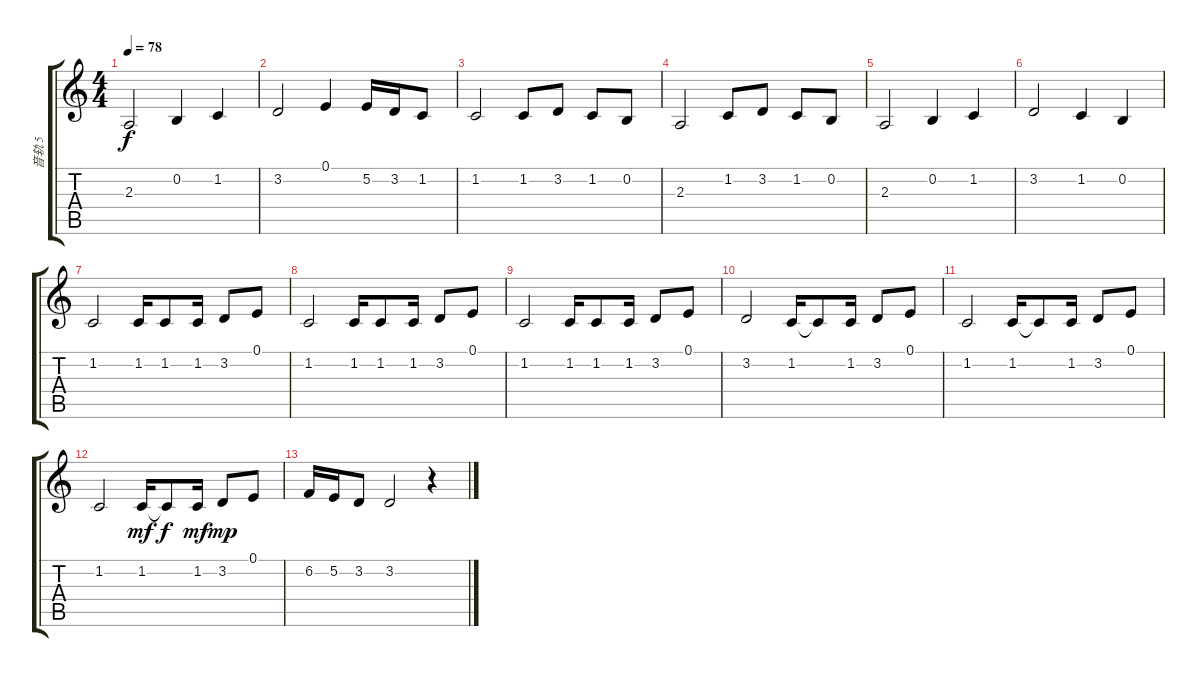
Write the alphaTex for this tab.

\track ("音轨 5" "音轨 5") {instrument lead2sawtooth}
\staff {score tabs}
\tuning (E4 B3 G3 D3 A2 E2) {hide}
\ts (4 4)
\tempo 78
\clef g2
\ks c
2.3.2{dy f} 0.2.4 1.2.4 |
3.2.2 0.1.4 5.2.16 3.2.16 1.2.8 |
1.2.2 1.2.8 3.2.8 1.2.8 0.2.8 |
2.3.2 1.2.8 3.2.8 1.2.8 0.2.8 |
2.3.2 0.2.4 1.2.4 |
3.2.2 1.2.4 0.2.4 |
1.2.2 1.2.16 1.2.8 1.2.16 3.2.8 0.1.8 |
1.2.2 1.2.16 1.2.8 1.2.16 3.2.8 0.1.8 |
1.2.2 1.2.16 1.2.8 1.2.16 3.2.8 0.1.8 |
3.2.2 1.2.16 1.2{t}.8 1.2.16 3.2.8 0.1.8 |
1.2.2 1.2.16 1.2{t}.8 1.2.16 3.2.8 0.1.8 |
1.2.2 1.2.16{dy mf} 1.2{t}.8{dy f} 1.2.16{dy mf} 3.2.8{dy mp} 0.1.8 |
6.2.16 5.2.16 3.2.8 3.2.2 r.4
